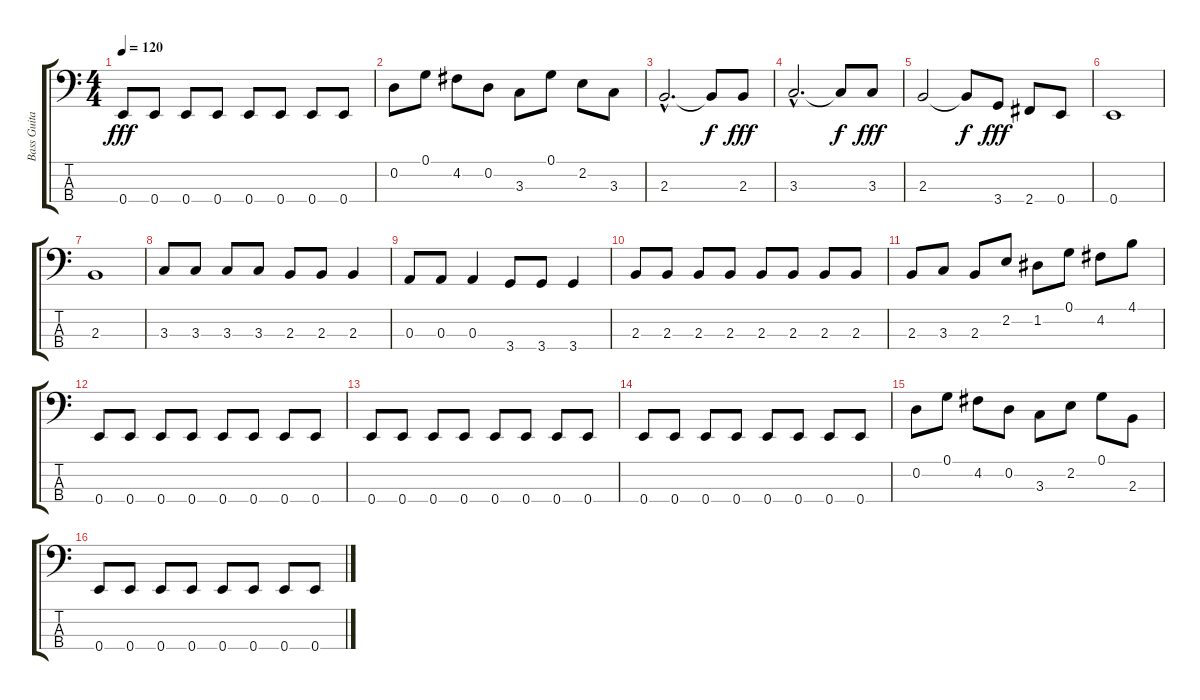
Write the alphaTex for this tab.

\track ("Bass Guitar" "Bass Guita") {instrument electricbasspick}
\staff {score tabs}
\tuning (G2 D2 A1 E1) {hide}
\ts (4 4)
\tempo 120
\clef f4
\ks c
0.4.8{dy fff} 0.4.8 0.4.8 0.4.8 0.4.8 0.4.8 0.4.8 0.4.8 |
0.2.8 0.1.8 4.2.8 0.2.8 3.3.8 0.1.8 2.2.8 3.3.8 |
2.3{hac}.2{d} 2.3{t}.8{dy f} 2.3.8{dy fff} |
3.3{hac}.2{d} 3.3{t}.8{dy f} 3.3.8{dy fff} |
2.3.2 2.3{t}.8{dy f} 3.4.8{dy fff} 2.4.8 0.4.8 |
0.4.1 |
2.3.1 |
3.3.8 3.3.8 3.3.8 3.3.8 2.3.8 2.3.8 2.3.4 |
0.3.8 0.3.8 0.3.4 3.4.8 3.4.8 3.4.4 |
2.3.8 2.3.8 2.3.8 2.3.8 2.3.8 2.3.8 2.3.8 2.3.8 |
2.3.8 3.3.8 2.3.8 2.2.8 1.2.8 0.1.8 4.2.8 4.1.8 |
0.4.8 0.4.8 0.4.8 0.4.8 0.4.8 0.4.8 0.4.8 0.4.8 |
0.4.8 0.4.8 0.4.8 0.4.8 0.4.8 0.4.8 0.4.8 0.4.8 |
0.4.8 0.4.8 0.4.8 0.4.8 0.4.8 0.4.8 0.4.8 0.4.8 |
0.2.8 0.1.8 4.2.8 0.2.8 3.3.8 2.2.8 0.1.8 2.3.8 |
0.4.8 0.4.8 0.4.8 0.4.8 0.4.8 0.4.8 0.4.8 0.4.8
